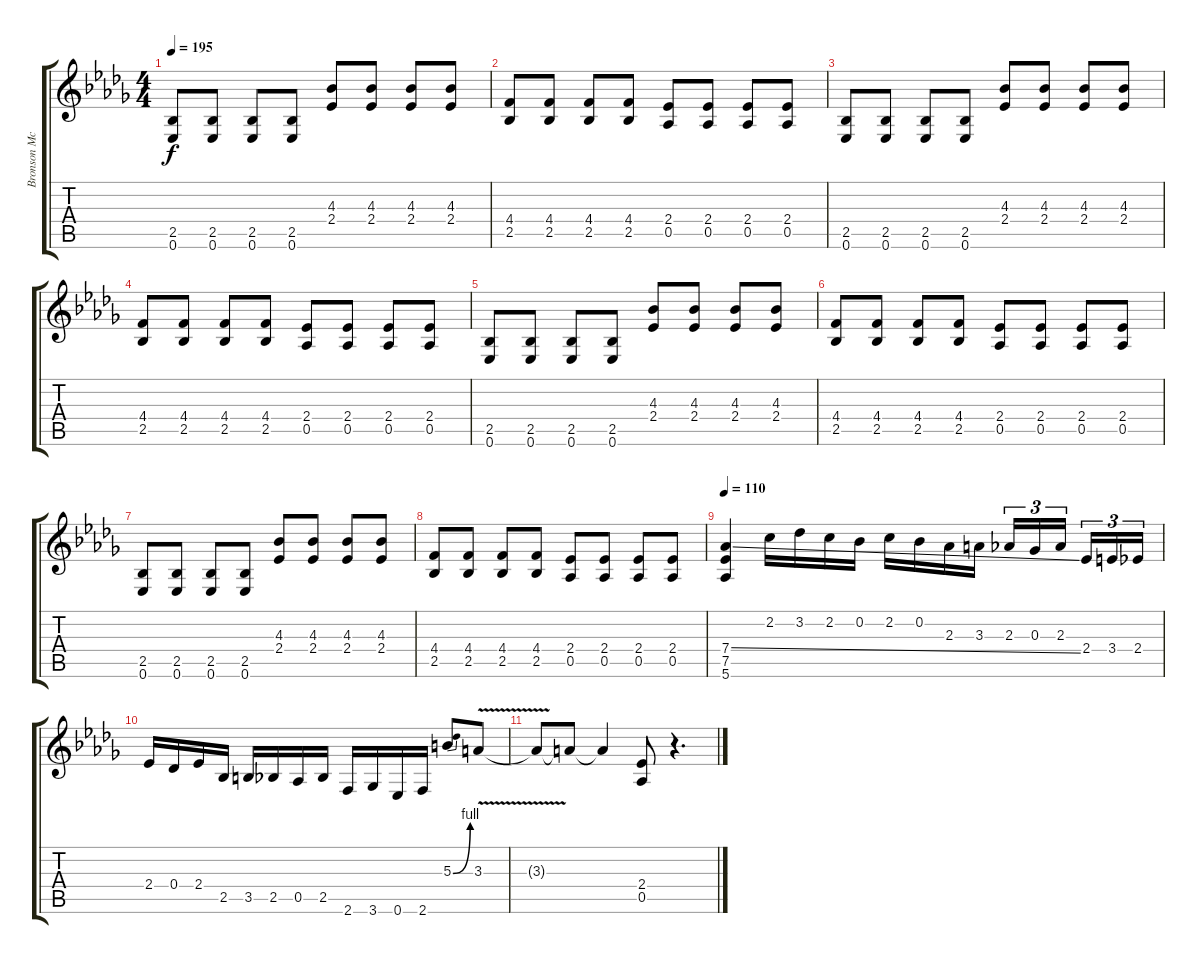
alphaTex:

\track ("Bronson McDowall (Guitar)" "Bronson Mc") {instrument distortionguitar}
\staff {score tabs}
\tuning (Eb4 Bb3 Gb3 Db3 Ab2 Eb2) {hide}
\ts (4 4)
\tempo 195
\clef g2
\ks bbminor
(2.5 0.6).8{dy f} (2.5 0.6).8 (2.5 0.6).8 (2.5 0.6).8 (4.3 2.4).8 (4.3 2.4).8 (4.3 2.4).8 (4.3 2.4).8 |
(4.4 2.5).8 (4.4 2.5).8 (4.4 2.5).8 (4.4 2.5).8 (2.4 0.5).8 (2.4 0.5).8 (2.4 0.5).8 (2.4 0.5).8 |
(2.5 0.6).8 (2.5 0.6).8 (2.5 0.6).8 (2.5 0.6).8 (4.3 2.4).8 (4.3 2.4).8 (4.3 2.4).8 (4.3 2.4).8 |
(4.4 2.5).8 (4.4 2.5).8 (4.4 2.5).8 (4.4 2.5).8 (2.4 0.5).8 (2.4 0.5).8 (2.4 0.5).8 (2.4 0.5).8 |
(2.5 0.6).8 (2.5 0.6).8 (2.5 0.6).8 (2.5 0.6).8 (4.3 2.4).8 (4.3 2.4).8 (4.3 2.4).8 (4.3 2.4).8 |
(4.4 2.5).8 (4.4 2.5).8 (4.4 2.5).8 (4.4 2.5).8 (2.4 0.5).8 (2.4 0.5).8 (2.4 0.5).8 (2.4 0.5).8 |
(2.5 0.6).8 (2.5 0.6).8 (2.5 0.6).8 (2.5 0.6).8 (4.3 2.4).8 (4.3 2.4).8 (4.3 2.4).8 (4.3 2.4).8 |
(4.4 2.5).8 (4.4 2.5).8 (4.4 2.5).8 (4.4 2.5).8 (2.4 0.5).8 (2.4 0.5).8 (2.4 0.5).8 (2.4 0.5).8 |
\tempo 110
(7.4{ss} 7.5 5.6).4 2.2.16 3.2.16 2.2.16 0.2.16 2.2.16 0.2.16 2.3.16 3.3.16 2.3.16{tu (3 2)} 0.3.16{tu (3 2)} 2.3.16{tu (3 2)} 2.4.16{tu (3 2)} 3.4.16{tu (3 2)} 2.4.16{tu (3 2)} |
2.4.16 0.4.16 2.4.16 2.5.16 3.5.16 2.5.16 0.5.16 2.5.16 2.6.16 3.6.16 0.6.16 2.6.16 5.3{be (bend 0 0 60 4)}.8 3.3{v}.8 |
3.3{t}.8 3.3{t}.8 3.3{t}.4 (2.4 0.5).8 r.4{d}
